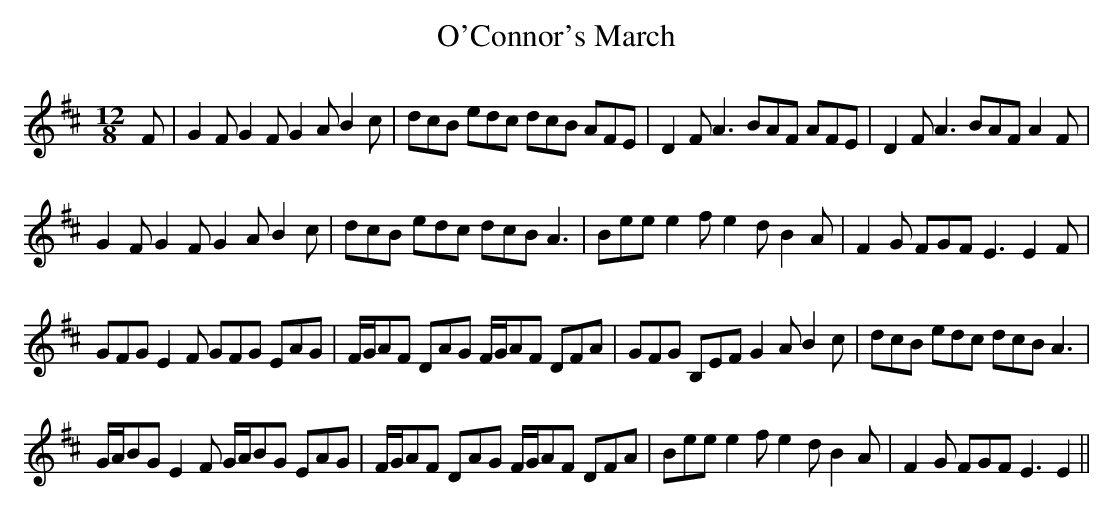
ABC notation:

X:1
T:O'Connor's March
M:12/8
L:1/8
K:D
F|G2F G2F G2A B2c|dcB edc dcB AFE|D2F A3 BAF AFE|D2F A3 BAF A2F|!
G2F G2F G2A B2c|dcB edc dcB A3|Bee e2f e2d B2A|F2G FGF E3 E2F|!
GFG E2F GFG EAG|F/G/AF DAG F/G/AF DFA|GFG B,EF G2A B2c|dcB edc dcB A3|!
G/A/BG E2F G/A/BG EAG|F/G/AF DAG F/G/AF DFA|Bee e2f e2d B2A|F2G FGF E3 E2||!
